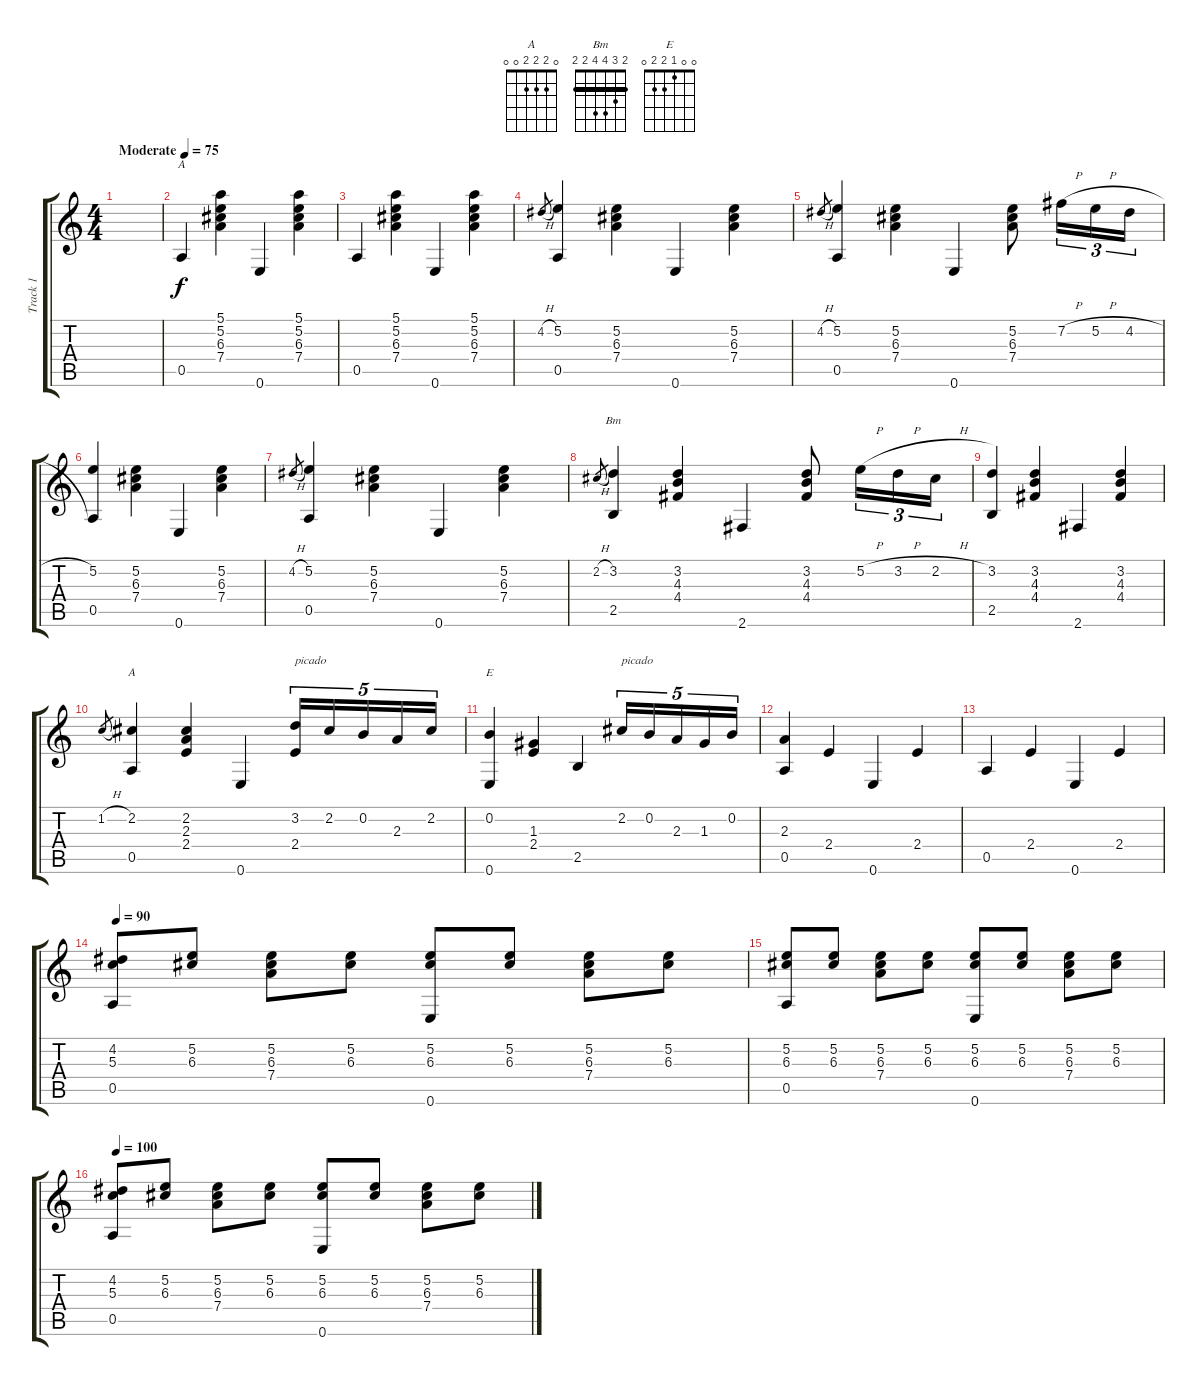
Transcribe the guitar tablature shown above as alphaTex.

\track ("Track 1" "Track 1") {instrument acousticguitarsteel}
\staff {score tabs}
\tuning (E4 B3 G3 D3 A2 E2) {hide}
\chord ("A" 5 5 6 7 0 0) {firstfret 5 barre 5}
\chord ("Bm" 2 3 4 4 2 2) {barre 2}
\chord ("A" 0 2 2 2 0 0)
\chord ("E" 0 0 1 2 2 0)
\ts (4 4)
\tempo (75 "Moderate")
\clef g2
\ks c
|
0.5.4{ch "A"} (5.1 5.2 6.3 7.4).4 0.6.4 (5.1 5.2 6.3 7.4).4 |
0.5.4 (5.1 5.2 6.3 7.4).4 0.6.4 (5.1 5.2 6.3 7.4).4 |
4.2{h}.8{gr} (5.2 0.5).4 (5.2 6.3 7.4).4 0.6.4 (5.2 6.3 7.4).4 |
4.2{h}.8{gr} (5.2 0.5).4 (5.2 6.3 7.4).4 0.6.4 (5.2 6.3 7.4).8 7.2{h}.16{tu (3 2)} 5.2{h}.16{tu (3 2)} 4.2{h}.16{tu (3 2)} |
(5.2 0.5).4 (5.2 6.3 7.4).4 0.6.4 (5.2 6.3 7.4).4 |
4.2{h}.8{gr} (5.2 0.5).4 (5.2 6.3 7.4).4 0.6.4 (5.2 6.3 7.4).4 |
2.2{h}.8{gr} (3.2 2.5).4{ch "Bm"} (3.2 4.3 4.4).4 2.6.4 (3.2 4.3 4.4).8 5.2{h}.16{tu (3 2)} 3.2{h}.16{tu (3 2)} 2.2{h}.16{tu (3 2)} |
(3.2 2.5).4 (3.2 4.3 4.4).4 2.6.4 (3.2 4.3 4.4).4 |
1.2{h}.8{gr} (2.2 0.5).4{ch "A"} (2.2 2.3 2.4).4 0.6.4 (3.2 2.4).16{tu (5 4) txt "picado"} 2.2.16{tu (5 4)} 0.2.16{tu (5 4)} 2.3.16{tu (5 4)} 2.2.16{tu (5 4)} |
(0.2 0.6).4{ch "E"} (1.3 2.4).4 2.5.4 2.2.16{tu (5 4) txt "picado"} 0.2.16{tu (5 4)} 2.3.16{tu (5 4)} 1.3.16{tu (5 4)} 0.2.16{tu (5 4)} |
(2.3 0.5).4 2.4.4 0.6.4 2.4.4 |
0.5.4 2.4.4 0.6.4 2.4.4 |
\tempo 90
(4.2 5.3 0.5).8 (5.2 6.3).8 (5.2 6.3 7.4).8 (5.2 6.3).8 (5.2 6.3 0.6).8 (5.2 6.3).8 (5.2 6.3 7.4).8 (5.2 6.3).8 |
(5.2 6.3 0.5).8 (5.2 6.3).8 (5.2 6.3 7.4).8 (5.2 6.3).8 (5.2 6.3 0.6).8 (5.2 6.3).8 (5.2 6.3 7.4).8 (5.2 6.3).8 |
\tempo 100
(4.2 5.3 0.5).8 (5.2 6.3).8 (5.2 6.3 7.4).8 (5.2 6.3).8 (5.2 6.3 0.6).8 (5.2 6.3).8 (5.2 6.3 7.4).8 (5.2 6.3).8
